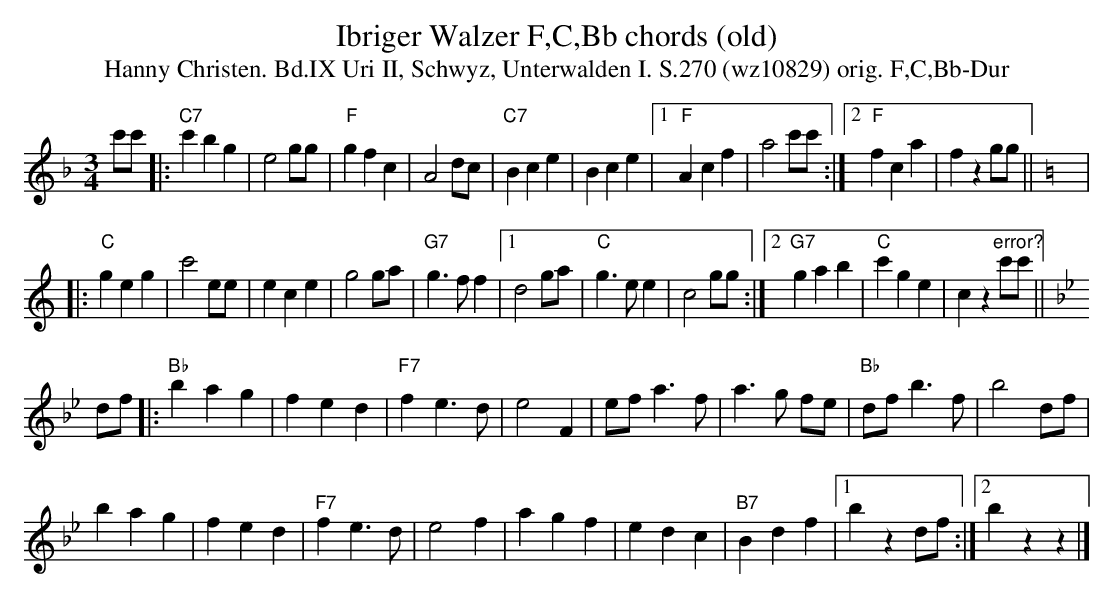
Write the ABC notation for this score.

X:1
T: Ibriger Walzer F,C,Bb chords (old)
T:Hanny Christen. Bd.IX Uri II, Schwyz, Unterwalden I. S.270 (wz10829) orig. F,C,Bb-Dur
M:3/4
L:1/4
K:F %%MIDI gchordon
c'/c'/ |: "C7"c'bg | e2 g/g/ | "F"gfc | A2 d/c/ | "C7"Bce | Bce |1 "F"Acf | a2 c'/c'/ :|2 "F"fca | f z g/g/ ||[K:C] |:
 "C"geg | c'2 e/e/ | ece | g2 g/a/ | "G7"g>f f |1 d2 g/a/ | "C"g>e e | c2 g/g/ :|2 "G7"gab | "C"c'ge | c z "error?"c'/c'/ || [K:Bb]
d/f/ |: "Bb"bag | fed | "F7"fe>d | e2 F | e/f/ a>f | a>g f/e/ | "Bb"d/f/ b>f | b2 d/f/ |
bag | fed | "F7"fe>d | e2f | agf | edc | "B7"Bdf |1 b z d/f/ :|2 b zz |]
